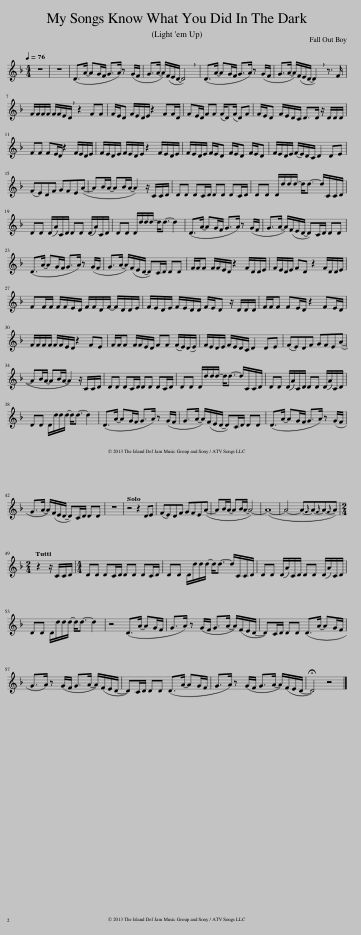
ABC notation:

X:1
L:1/8
Q:1/4=76
M:4/4
I:linebreak $
K:F
V:1 treble
V:1
 z8 | z8 | (D>A- AG/F/ G>A) z (G/F/ | G>A- A/)(F/E/D/- !breath!D4) | (D>A- AG/F/ G>A) z (G/F/ | %5
 G>A- A/)(F/E/D/- !breath!D2) z3/2 F/ |$ F/F/F/F/ F/F/E/!breath!D/ z2 FF | F/E/D F/E/D/E/ z2 FF/D/ | FE/D/ FF (F/D)(F/ D)F | F/E/D F/E/D/C/ D>D z/ D/D/D/ |$ %10
 FF FE/D/ z2 F/E/D/E/ | F/E/D/E/ F/E/D/E/ z2 F/E/D/E/ | F/E/D/E/ F/E/D F/E/D F/E/D | F/E/D/E/ (F/E/)D/C/ D2 DE |$ (FE)DF GFE(A- | %15
 AB/A/- AB/A/- A2) z/ C/C/D/ | DD DC/D/ DD DC/D/ | DD D/d/d/d/- d<d- d/C/C/D/ |$ DD (D/A/)C/D/ DD (D/A/)C/D/ | DD D/d/d/d/- d<d- d2 | %20
 (D>A- AG/F/ G>A) z (G/F/ | G>A- A/)(F/E/D/- D)C/D/ DD |$ (D>A- AG/F/ G>A) z (G/F/ | G>A- A/)(F/E/D/- D)C/D/ DD | F/F/F F/F/E/D/ z2 F/D/D/E/ | %25
 F/E/D/E/ FD z2 F/D/D/E/ |$ FF/F/ F/F/E/D/ F/F/D/F/- F/D/D/E/ | F/E/D/E/ F/E/D/D/ F/E/D z/ D/D/D/ | F/F/F FE/D/ z2 FE/D/ |$ F/F/F/F/ F/F/E/D/ z2 FE | %30
 F/F/F F/F/E/D/ FF (F/E/)(D/E/) | F/E/D/E/ F/E/D/C/ D2 DE | (FE)DF GFE(A- |$ AB/A/- AB/A/- A2) z/ C/C/D/ | DD DC/D/ DD DC/D/ | %35
 DD D/d/d/d/- d<d- d/C/C/D/ | DD (D/A/)C/D/ DD (D/A/)C/D/ |$ DD D/d/d/d/- d<d- d2 | (D>A- AG/F/ G>A) z (G/F/ | G>A- A/)(F/E/D/- D)C/D/ DD | %40
 (D>A- AG/F/ G>A) z (G/F/ |$ G>A- A/)(F/E/D/- D)C/D/ DD | z8 | z4 z2 DE | (FE)DF GFE(A- | %45
 AB/A/- AB/A/- A4-) | (A8- | A4- A-{G}A-{G}A-{G}A) |$[M:2/4] z2 z/ C/C/D/ |[M:4/4] DD DC/D/ DD DC/D/ | %50
 DD D/d/d/d/- d<d- d/C/C/D/ | DD (D/A/)C/D/ DD (D/A/)C/D/ |$ DD D/d/d/d/- d<d- d2 | z4 (D>A- AG/F/ | G>A) z (G/F/ G>A- A/)(F/E/D/- | %55
 D)C/D/ DD (D>A- AG/F/ |$ G>A) z (G/F/ G>A- A/)(F/E/D/- | D)C/D/ DD (D>A- AG/F/ | G>A) z (G/F/ G>A- A/)(F/E/D/- | !fermata!D4) z4 |] %60
